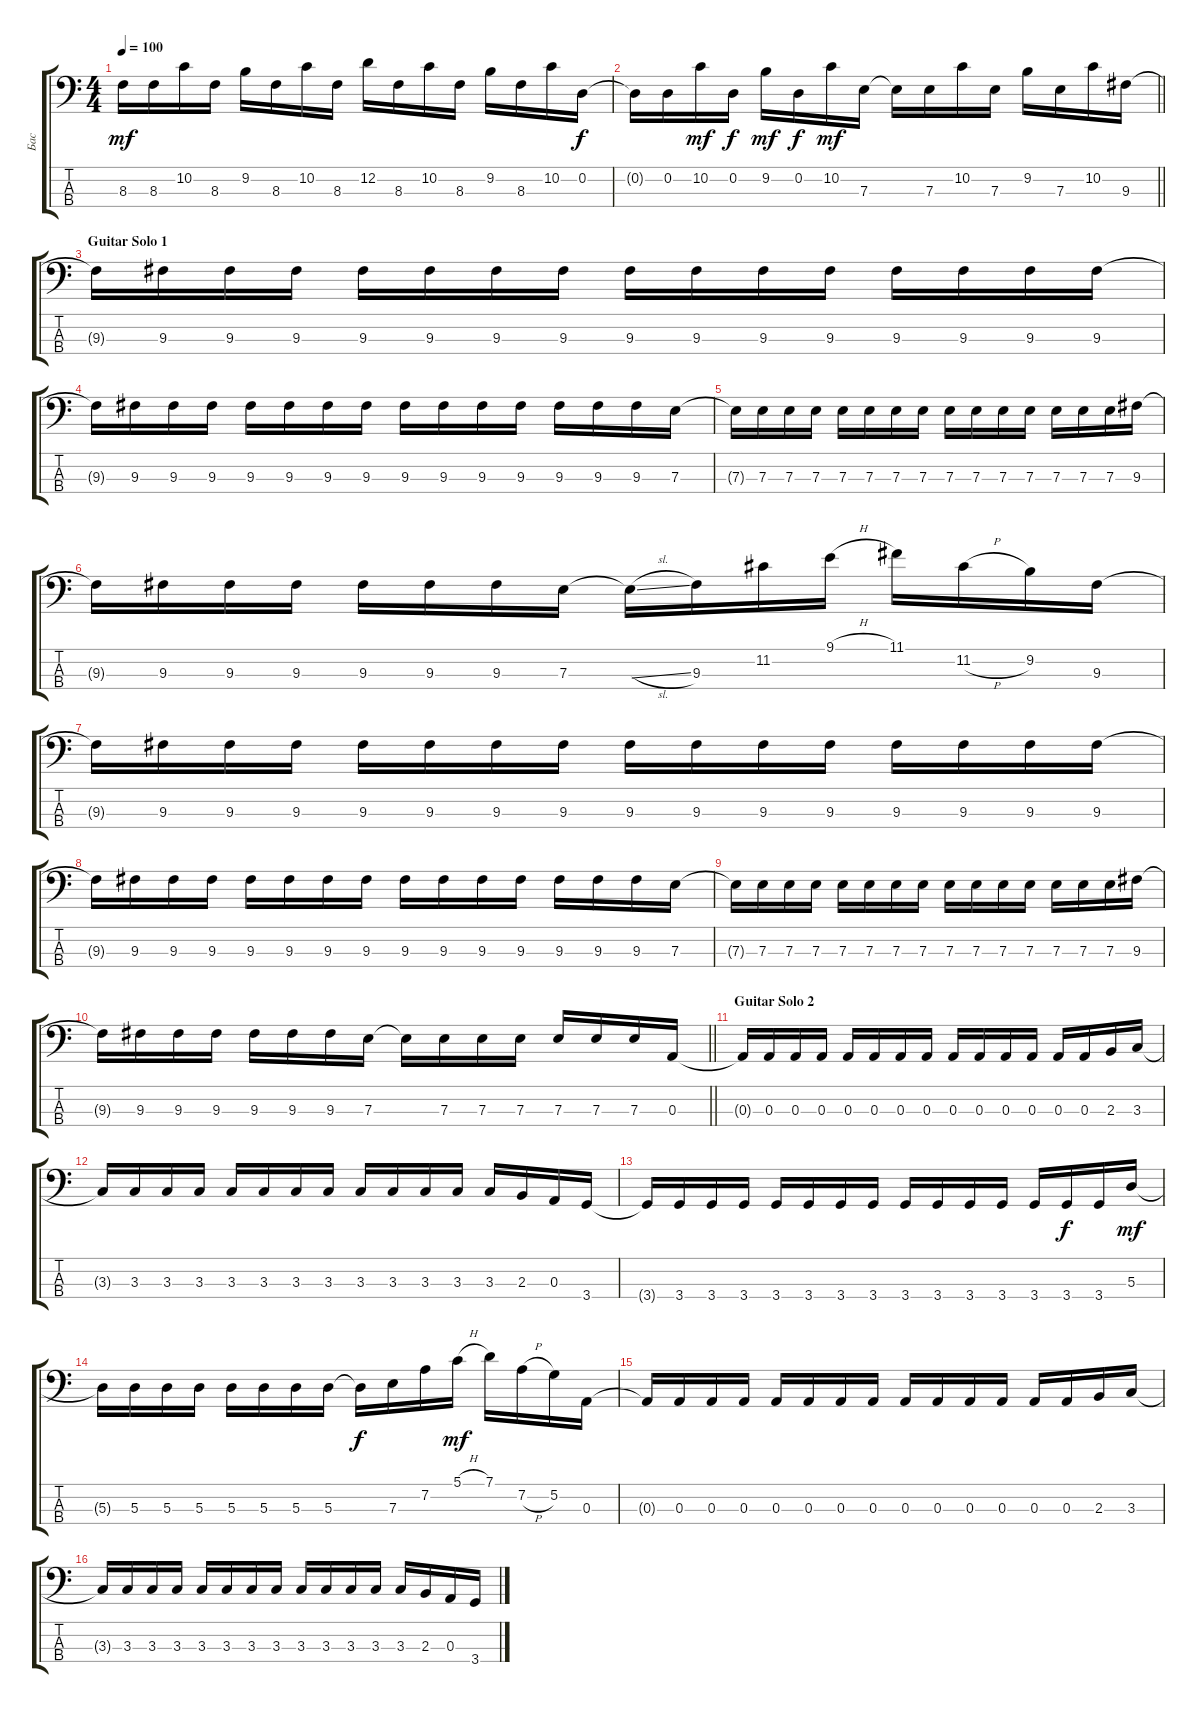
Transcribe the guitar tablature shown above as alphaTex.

\track ("Бас" "Бас") {instrument electricbassfinger}
\staff {score tabs}
\tuning (G2 D2 A1 E1) {hide}
\ts (4 4)
\tempo 100
\clef f4
\ks aminor
8.3{t}.16{dy mf} 8.3.16 10.2.16 8.3.16 9.2.16 8.3.16 10.2.16 8.3.16 12.2.16 8.3.16 10.2.16 8.3.16 9.2.16 8.3.16 10.2.16 0.2.16{dy f} |
\barLineRight lightlight
0.2{t}.16 0.2.16 10.2.16{dy mf} 0.2.16{dy f} 9.2.16{dy mf} 0.2.16{dy f} 10.2.16{dy mf} 7.3.16 7.3{t}.16 7.3.16 10.2.16 7.3.16 9.2.16 7.3.16 10.2.16 9.3.16 |
\section ("" "Guitar Solo 1")
9.3{t}.16 9.3.16 9.3.16 9.3.16 9.3.16 9.3.16 9.3.16 9.3.16 9.3.16 9.3.16 9.3.16 9.3.16 9.3.16 9.3.16 9.3.16 9.3.16 |
9.3{t}.16 9.3.16 9.3.16 9.3.16 9.3.16 9.3.16 9.3.16 9.3.16 9.3.16 9.3.16 9.3.16 9.3.16 9.3.16 9.3.16 9.3.16 7.3.16 |
7.3{t}.16 7.3.16 7.3.16 7.3.16 7.3.16 7.3.16 7.3.16 7.3.16 7.3.16 7.3.16 7.3.16 7.3.16 7.3.16 7.3.16 7.3.16 9.3.16 |
9.3{t}.16 9.3.16 9.3.16 9.3.16 9.3.16 9.3.16 9.3.16 7.3.16 7.3{sl t}.16 9.3.16 11.2.16 9.1{h}.16 11.1.16 11.2{h}.16 9.2.16 9.3.16 |
9.3{t}.16 9.3.16 9.3.16 9.3.16 9.3.16 9.3.16 9.3.16 9.3.16 9.3.16 9.3.16 9.3.16 9.3.16 9.3.16 9.3.16 9.3.16 9.3.16 |
9.3{t}.16 9.3.16 9.3.16 9.3.16 9.3.16 9.3.16 9.3.16 9.3.16 9.3.16 9.3.16 9.3.16 9.3.16 9.3.16 9.3.16 9.3.16 7.3.16 |
7.3{t}.16 7.3.16 7.3.16 7.3.16 7.3.16 7.3.16 7.3.16 7.3.16 7.3.16 7.3.16 7.3.16 7.3.16 7.3.16 7.3.16 7.3.16 9.3.16 |
\barLineRight lightlight
9.3{t}.16 9.3.16 9.3.16 9.3.16 9.3.16 9.3.16 9.3.16 7.3.16 7.3{t}.16 7.3.16 7.3.16 7.3.16 7.3.16 7.3.16 7.3.16 0.3.16 |
\section ("" "Guitar Solo 2")
0.3{t}.16 0.3.16 0.3.16 0.3.16 0.3.16 0.3.16 0.3.16 0.3.16 0.3.16 0.3.16 0.3.16 0.3.16 0.3.16 0.3.16 2.3.16 3.3.16 |
3.3{t}.16 3.3.16 3.3.16 3.3.16 3.3.16 3.3.16 3.3.16 3.3.16 3.3.16 3.3.16 3.3.16 3.3.16 3.3.16 2.3.16 0.3.16 3.4.16 |
3.4{t}.16 3.4.16 3.4.16 3.4.16 3.4.16 3.4.16 3.4.16 3.4.16 3.4.16 3.4.16 3.4.16 3.4.16 3.4.16 3.4.16{dy f} 3.4.16 5.3.16{dy mf} |
5.3{t}.16 5.3.16 5.3.16 5.3.16 5.3.16 5.3.16 5.3.16 5.3.16 5.3{t}.16{dy f} 7.3.16 7.2.16 5.1{h}.16{dy mf} 7.1.16 7.2{h}.16 5.2.16 0.3.16 |
0.3{t}.16 0.3.16 0.3.16 0.3.16 0.3.16 0.3.16 0.3.16 0.3.16 0.3.16 0.3.16 0.3.16 0.3.16 0.3.16 0.3.16 2.3.16 3.3.16 |
3.3{t}.16 3.3.16 3.3.16 3.3.16 3.3.16 3.3.16 3.3.16 3.3.16 3.3.16 3.3.16 3.3.16 3.3.16 3.3.16 2.3.16 0.3.16 3.4.16
